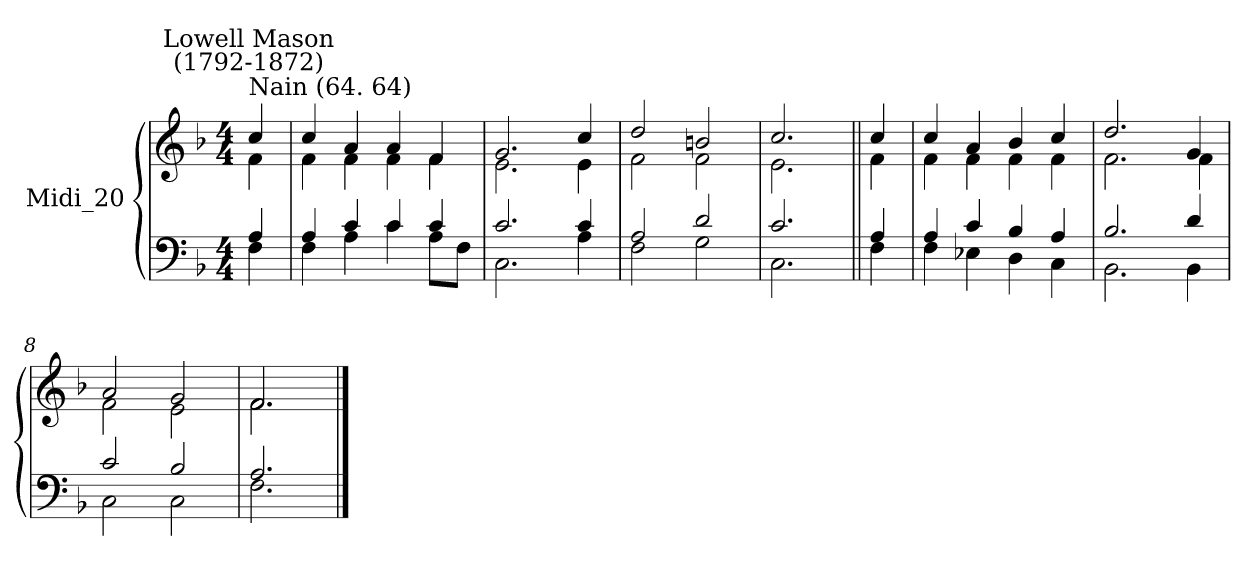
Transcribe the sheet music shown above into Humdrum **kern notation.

**kern	**kern
*part2	*part1
*staff2	*staff1
*I"Midi_20	*I"Midi_20
*clefF4	*clefG2
*k[b-]	*k[b-]
*F:	*F:
*M4/4	*M4/4
=	=
*^	*^
!	!	!LO:TX:a:t=Nain (64. 64)	!
!	!	!LO:TX:a:cj:t=Lowell Mason\n(1792-1872)	!
4A/	4F\	4cc/	4f\
=1	=1	=1	=1
4A/	4F\	4cc/	4f\
4c/	4A\	4a/	4f\
4c/	4c\	4a/	4f\
4c/	8A\L	4f/	4f\
.	8F\J	.	.
=2	=2	=2	=2
2.c/	2.C\	2.g/	2.e\
4c/	4A\	4cc/	4e\
=3	=3	=3	=3
2A/	2F\	2dd/	2f\
2d/	2G\	2bn/	2f\
=4	=4	=4	=4
2.c/	2.C\	2.cc/	2.e\
=5||	=5||	=5||	=5||
4A/	4F\	4cc/	4f\
=6	=6	=6	=6
4A/	4F\	4cc/	4f\
4c/	4E-X\	4a/	4f\
4B-/	4D\	4b-/	4f\
4A/	4C\	4cc/	4f\
=7	=7	=7	=7
2.B-/	2.BB-\	2.dd/	2.f\
4d/	4BB-\	4g/	4f\
=8	=8	=8	=8
2c/	2C\	2a/	2f\
2B-/	2C\	2g/	2e\
=9	=9	=9	=9
2.A/	2.F\	2.f/	2.f\
*v	*v	*	*
*	*v	*v
==	==
*-	*-
